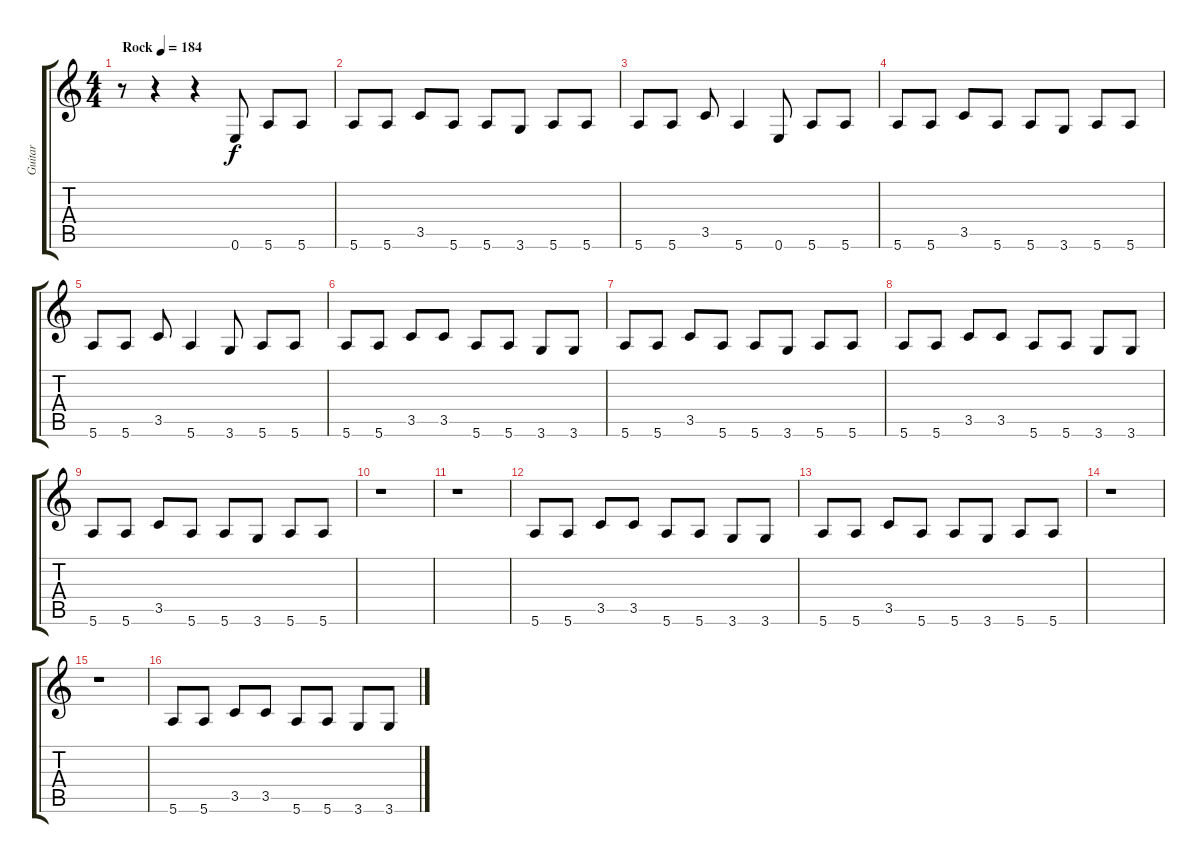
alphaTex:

\track ("Guitar" "Guitar") {instrument distortionguitar}
\staff {score tabs}
\tuning (E4 B3 G3 D3 A2 E2) {hide}
\ts (4 4)
\tempo (184 "Rock")
\clef g2
\ks c
r.8{dy f instrument distortionguitar} r.4 r.4 0.6.8 5.6.8 5.6.8 |
5.6.8 5.6.8 3.5.8 5.6.8 5.6.8 3.6.8 5.6.8 5.6.8 |
5.6.8 5.6.8 3.5.8 5.6.4 0.6.8 5.6.8 5.6.8 |
5.6.8 5.6.8 3.5.8 5.6.8 5.6.8 3.6.8 5.6.8 5.6.8 |
5.6.8 5.6.8 3.5.8 5.6.4 3.6.8 5.6.8 5.6.8 |
5.6.8 5.6.8 3.5.8 3.5.8 5.6.8 5.6.8 3.6.8 3.6.8 |
5.6.8 5.6.8 3.5.8 5.6.8 5.6.8 3.6.8 5.6.8 5.6.8 |
5.6.8 5.6.8 3.5.8 3.5.8 5.6.8 5.6.8 3.6.8 3.6.8 |
5.6.8 5.6.8 3.5.8 5.6.8 5.6.8 3.6.8 5.6.8 5.6.8 |
r.1 |
r.1 |
5.6.8 5.6.8 3.5.8 3.5.8 5.6.8 5.6.8 3.6.8 3.6.8 |
5.6.8 5.6.8 3.5.8 5.6.8 5.6.8 3.6.8 5.6.8 5.6.8 |
r.1 |
r.1 |
5.6.8 5.6.8 3.5.8 3.5.8 5.6.8 5.6.8 3.6.8 3.6.8
